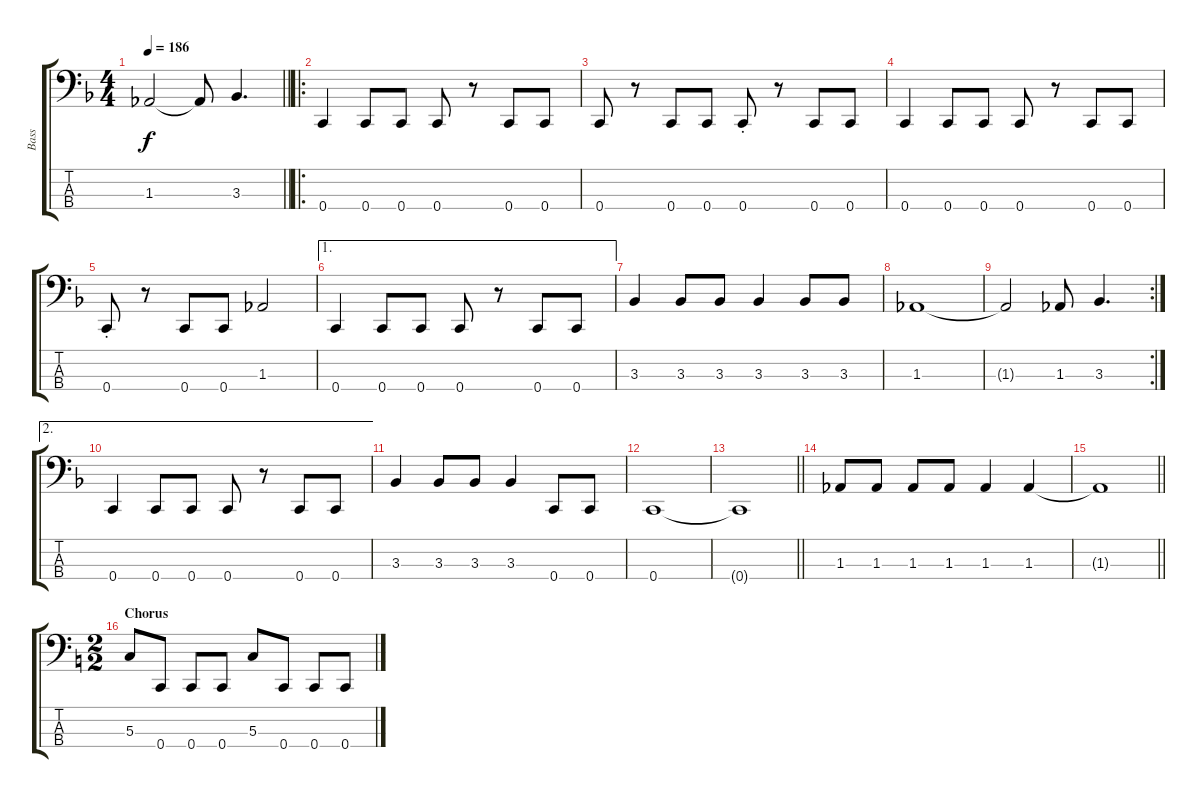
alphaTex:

\track ("Bass" "Bass") {instrument electricbassfinger}
\staff {score tabs}
\tuning (F2 C2 G1 C1) {hide}
\ts (4 4)
\tempo 186
\clef f4
\barLineRight lightlight
\ks f
1.3{t}.2{dy f} 1.3{t}.8 3.3.4{d} |
\ro
0.4.4 0.4.8 0.4.8 0.4.8 r.8 0.4.8 0.4.8 |
0.4.8 r.8 0.4.8 0.4.8 0.4{st}.8 r.8 0.4.8 0.4.8 |
0.4.4 0.4.8 0.4.8 0.4.8 r.8 0.4.8 0.4.8 |
0.4{st}.8 r.8 0.4.8 0.4.8 1.3.2 |
\ae 1
0.4.4 0.4.8 0.4.8 0.4.8 r.8 0.4.8 0.4.8 |
3.3.4 3.3.8 3.3.8 3.3.4 3.3.8 3.3.8 |
1.3.1 |
\rc 2
1.3{t}.2 1.3.8 3.3.4{d} |
\ae 2
0.4.4 0.4.8 0.4.8 0.4.8 r.8 0.4.8 0.4.8 |
3.3.4 3.3.8 3.3.8 3.3.4 0.4.8 0.4.8 |
0.4.1 |
\barLineRight lightlight
0.4{t}.1 |
1.3.8 1.3.8 1.3.8 1.3.8 1.3.4 1.3.4 |
\barLineRight lightlight
1.3{t}.1 |
\ts (2 2)
\section ("" "Chorus")
\ks c
5.3.8 0.4.8 0.4.8 0.4.8 5.3.8 0.4.8 0.4.8 0.4.8
